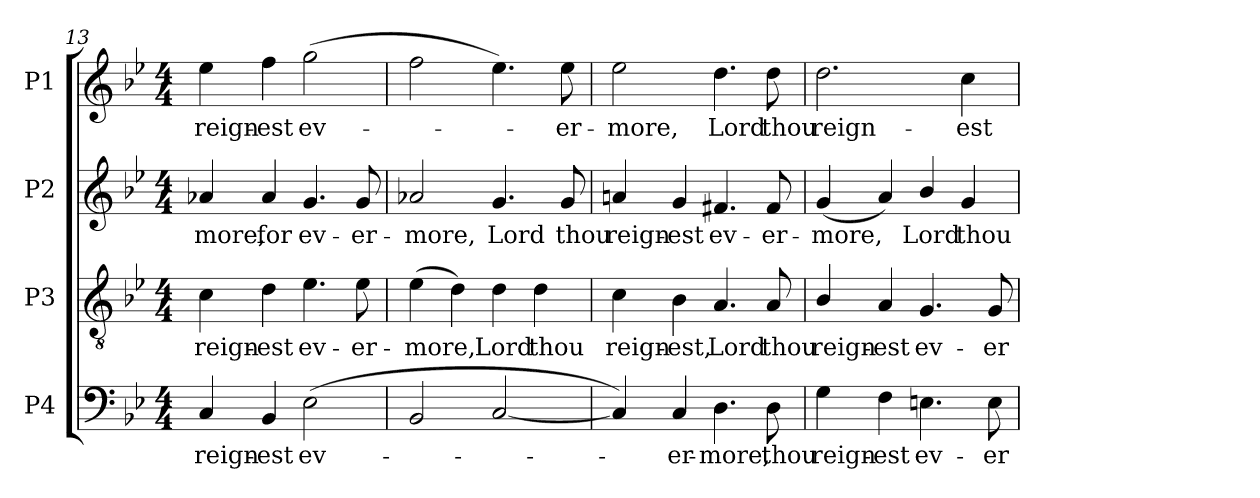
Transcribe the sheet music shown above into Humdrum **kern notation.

**kern	**text	**kern	**text	**kern	**text	**kern	**text
*part4	*part4	*part3	*part3	*part2	*part2	*part1	*part1
*staff4	*staff4	*staff3	*staff3	*staff2	*staff2	*staff1	*staff1
*I"P4	*	*I"P3	*	*I"P2	*	*I"P1	*
!!LO:PB:g=z
*clefF4	*	*clefGv2	*	*clefG2	*	*clefG2	*
*	*	*ITrd7c12	*	*	*	*	*
*k[b-e-]	*	*k[b-e-]	*	*k[b-e-]	*	*k[b-e-]	*
*B-:	*	*B-:	*	*B-:	*	*B-:	*
*M4/4	*	*M4/4	*	*M4/4	*	*M4/4	*
=13	=13	=13	=13	=13	=13	=13	=13
!	!LO:LY:b:color=#000000	!	!	!	!	!	!
!	!	!	!LO:LY:b:color=#000000	!	!	!	!
!	!	!	!	!	!LO:LY:b:color=#000000	!	!
!	!	!	!	!	!	!	!LO:LY:b:color=#000000
4Ci/	reign-	4Ci\	reign-	4a-Xi/	-more,	4ee-i\	reign-
!	!LO:LY:b:color=#000000	!	!	!	!	!	!
!	!	!	!LO:LY:b:color=#000000	!	!	!	!
!	!	!	!	!	!LO:LY:b:color=#000000	!	!
!	!	!	!	!	!	!	!LO:LY:b:color=#000000
4BB-i/	-est	4Di\	-est	4a-i/	for	4ffi\	-est
!	!LO:LY:b:color=#000000	!	!	!	!	!	!
!	!	!	!LO:LY:b:color=#000000	!	!	!	!
!	!	!	!	!	!LO:LY:b:color=#000000	!	!
!	!	!	!	!	!	!	!LO:LY:b:color=#000000
(2E-i\	ev-	4.E-i\	ev-	4.gi/	ev-	(2ggi\	ev-
!	!	!	!LO:LY:b:color=#000000	!	!	!	!
!	!	!	!	!	!LO:LY:b:color=#000000	!	!
.	.	8E-i\	-er-	8gi/	-er-	.	.
=14	=14	=14	=14	=14	=14	=14	=14
!	!	!	!LO:LY:b:color=#000000	!	!	!	!
!	!	!	!	!	!LO:LY:b:color=#000000	!	!
2BB-i/	.	(4E-i\	-more,	2a-Xi/	-more,	2ffi\	.
.	.	4Di\)	.	.	.	.	.
!	!	!	!LO:LY:b:color=#000000	!	!	!	!
!	!	!	!	!	!LO:LY:b:color=#000000	!	!
[2Ci/	.	4Di\	Lord	4.gi/	Lord	4.ee-i\)	.
!	!	!	!LO:LY:b:color=#000000	!	!	!	!
.	.	4Di\	thou	.	.	.	.
!	!	!	!	!	!LO:LY:b:color=#000000	!	!
!	!	!	!	!	!	!	!LO:LY:b:color=#000000
.	.	.	.	8gi/	thou	8ee-i\	-er-
=15	=15	=15	=15	=15	=15	=15	=15
!	!	!	!LO:LY:b:color=#000000	!	!	!	!
!	!	!	!	!	!LO:LY:b:color=#000000	!	!
!	!	!	!	!	!	!	!LO:LY:b:color=#000000
4Ci/])	.	4Ci\	reign-	4ani/	reign-	2ee-i\	-more,
!	!LO:LY:b:color=#000000	!	!	!	!	!	!
!	!	!	!LO:LY:b:color=#000000	!	!	!	!
!	!	!	!	!	!LO:LY:b:color=#000000	!	!
4Ci/	-er-	4BB-i\	-est,	4gi/	-est	.	.
!	!LO:LY:b:color=#000000	!	!	!	!	!	!
!	!	!	!LO:LY:b:color=#000000	!	!	!	!
!	!	!	!	!	!LO:LY:b:color=#000000	!	!
!	!	!	!	!	!	!	!LO:LY:b:color=#000000
4.Di\	-more,	4.AAi/	Lord	4.f#Xi/	ev-	4.ddi\	Lord
!	!LO:LY:b:color=#000000	!	!	!	!	!	!
!	!	!	!LO:LY:b:color=#000000	!	!	!	!
!	!	!	!	!	!LO:LY:b:color=#000000	!	!
!	!	!	!	!	!	!	!LO:LY:b:color=#000000
8Di\	thou	8AAi/	thou	8f#i/	-er-	8ddi\	thou
=16	=16	=16	=16	=16	=16	=16	=16
!	!LO:LY:b:color=#000000	!	!	!	!	!	!
!	!	!	!LO:LY:b:color=#000000	!	!	!	!
!	!	!	!	!	!LO:LY:b:color=#000000	!	!
!	!	!	!	!	!	!	!LO:LY:b:color=#000000
4Gi\	reign-	4BB-i/	reign-	(4gi/	-more,	2.ddi\	reign-
!	!LO:LY:b:color=#000000	!	!	!	!	!	!
!	!	!	!LO:LY:b:color=#000000	!	!	!	!
4Fi\	-est	4AAi/	-est	4ai/)	.	.	.
!	!LO:LY:b:color=#000000	!	!	!	!	!	!
!	!	!	!LO:LY:b:color=#000000	!	!	!	!
!	!	!	!	!	!LO:LY:b:color=#000000	!	!
4.Eni\	ev-	4.GGi/	ev-	4b-i/	Lord	.	.
!	!	!	!	!	!LO:LY:b:color=#000000	!	!
!	!	!	!	!	!	!	!LO:LY:b:color=#000000
.	.	.	.	4gi/	thou	4cci\	-est
!	!LO:LY:b:color=#000000	!	!	!	!	!	!
!	!	!	!LO:LY:b:color=#000000	!	!	!	!
8Ei\	-er-	8GGi/	-er-	.	.	.	.
=	=	=	=	=	=	=	=
*-	*-	*-	*-	*-	*-	*-	*-
